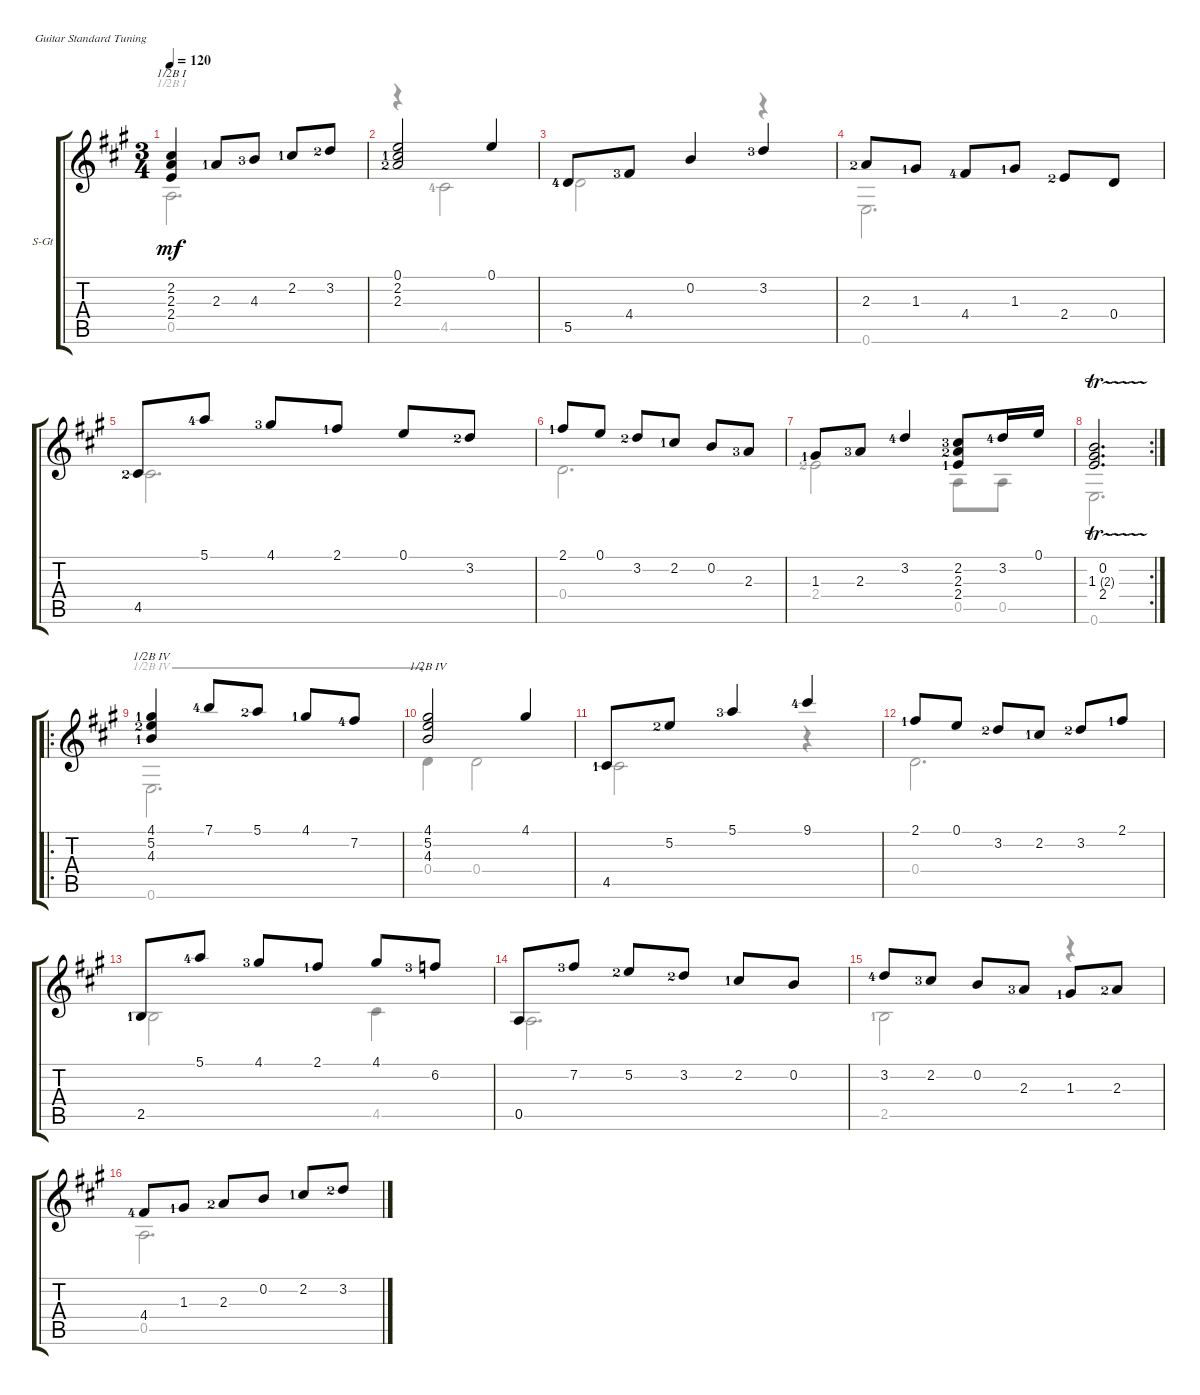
\defaultSystemsLayout 4
\bracketExtendMode groupsimilarinstruments
\firstSystemTrackNameOrientation horizontal
\otherSystemsTrackNameOrientation horizontal
\track ("Steel Guitar" "S-Gt") {instrument acousticguitarsteel}
\staff {score tabs}
\tuning (E4 B3 G3 D3 A2 E2)
\voice
\ts (3 4)
\tempo 120
\clef g2
\ks a
(2.2 2.3 2.4).4{dy mf instrument acousticguitarsteel barre (1 half)} 2.3{lf 2}.8 4.3{lf 4}.8 2.2{lf 2}.8 3.2{lf 3}.8 |
(0.1 2.2{lf 2} 2.3{lf 3}).2 0.1.4 |
5.5{lf 5}.8 4.4{lf 4}.8 0.2.4 3.2{lf 4}.4 |
2.3{lf 3}.8 1.3{lf 2}.8 4.4{lf 5}.8 1.3{lf 2}.8 2.4{lf 3}.8 0.4.8 |
4.5{lf 3}.8 5.1{lf 5}.8 4.1{lf 4}.8 2.1{lf 2}.8 0.1.8 3.2{lf 3}.8 |
2.1{lf 2}.8 0.1.8 3.2{lf 3}.8 2.2{lf 2}.8 0.2.8 2.3{lf 4}.8 |
1.3{lf 2}.8 2.3{lf 4}.8 3.2{lf 5}.4 (2.2{lf 4} 2.3{lf 3} 2.4{lf 2}).8 3.2{lf 5}.16 0.1.16 |
\rc 2
(0.2 1.3{tr (2 16)} 2.4).2{d} |
\ro
(4.1{lf 2} 5.2{lf 3} 4.3{lf 2}).4{barre (4 half)} 7.1{lf 5}.8 5.1{lf 3}.8 4.1{lf 2}.8 7.2{lf 5}.8 |
(4.1 5.2 4.3).2{barre (4 half)} 4.1.4 |
4.5{lf 2}.8 5.2{lf 3}.8 5.1{lf 4}.4 9.1{lf 5}.4 |
2.1{lf 2}.8 0.1.8 3.2{lf 3}.8 2.2{lf 2}.8 3.2{lf 3}.8 2.1{lf 2}.8 |
2.5{lf 2}.8 5.1{lf 5}.8 4.1{lf 4}.8 2.1{lf 2}.8 4.1.8 6.2{lf 4}.8 |
0.5.8 7.2{lf 4}.8 5.2{lf 3}.8 3.2{lf 3}.8 2.2{lf 2}.8 0.2.8 |
3.2{lf 5}.8 2.2{lf 4}.8 0.2.8 2.3{lf 4}.8 1.3{lf 2}.8 2.3{lf 3}.8 |
4.4{lf 5}.8 1.3{lf 2}.8 2.3{lf 3}.8 0.2.8 2.2{lf 2}.8 3.2{lf 3}.8
\voice
\clef g2
\ottava regular
\simile none
\ks a
0.5.2{d dy mf barre (1 half)} |
r.4 4.5{lf 5}.2 |
5.5{lf 5}.2 r.4 |
0.6.2{d} |
4.5{lf 3}.2{d} |
0.4.2{d} |
2.4{lf 3}.2 0.5.8 0.5.8 |
0.6.2{d} |
0.6.2{d barre (4 half)} |
0.4.4{barre (4 half)} 0.4.2 |
4.5{lf 2}.2 r.4 |
0.4.2{d} |
2.5{lf 2}.2 4.5.4 |
0.5.2{d} |
2.5{lf 2}.2 r.4 |
0.5.2{d}
